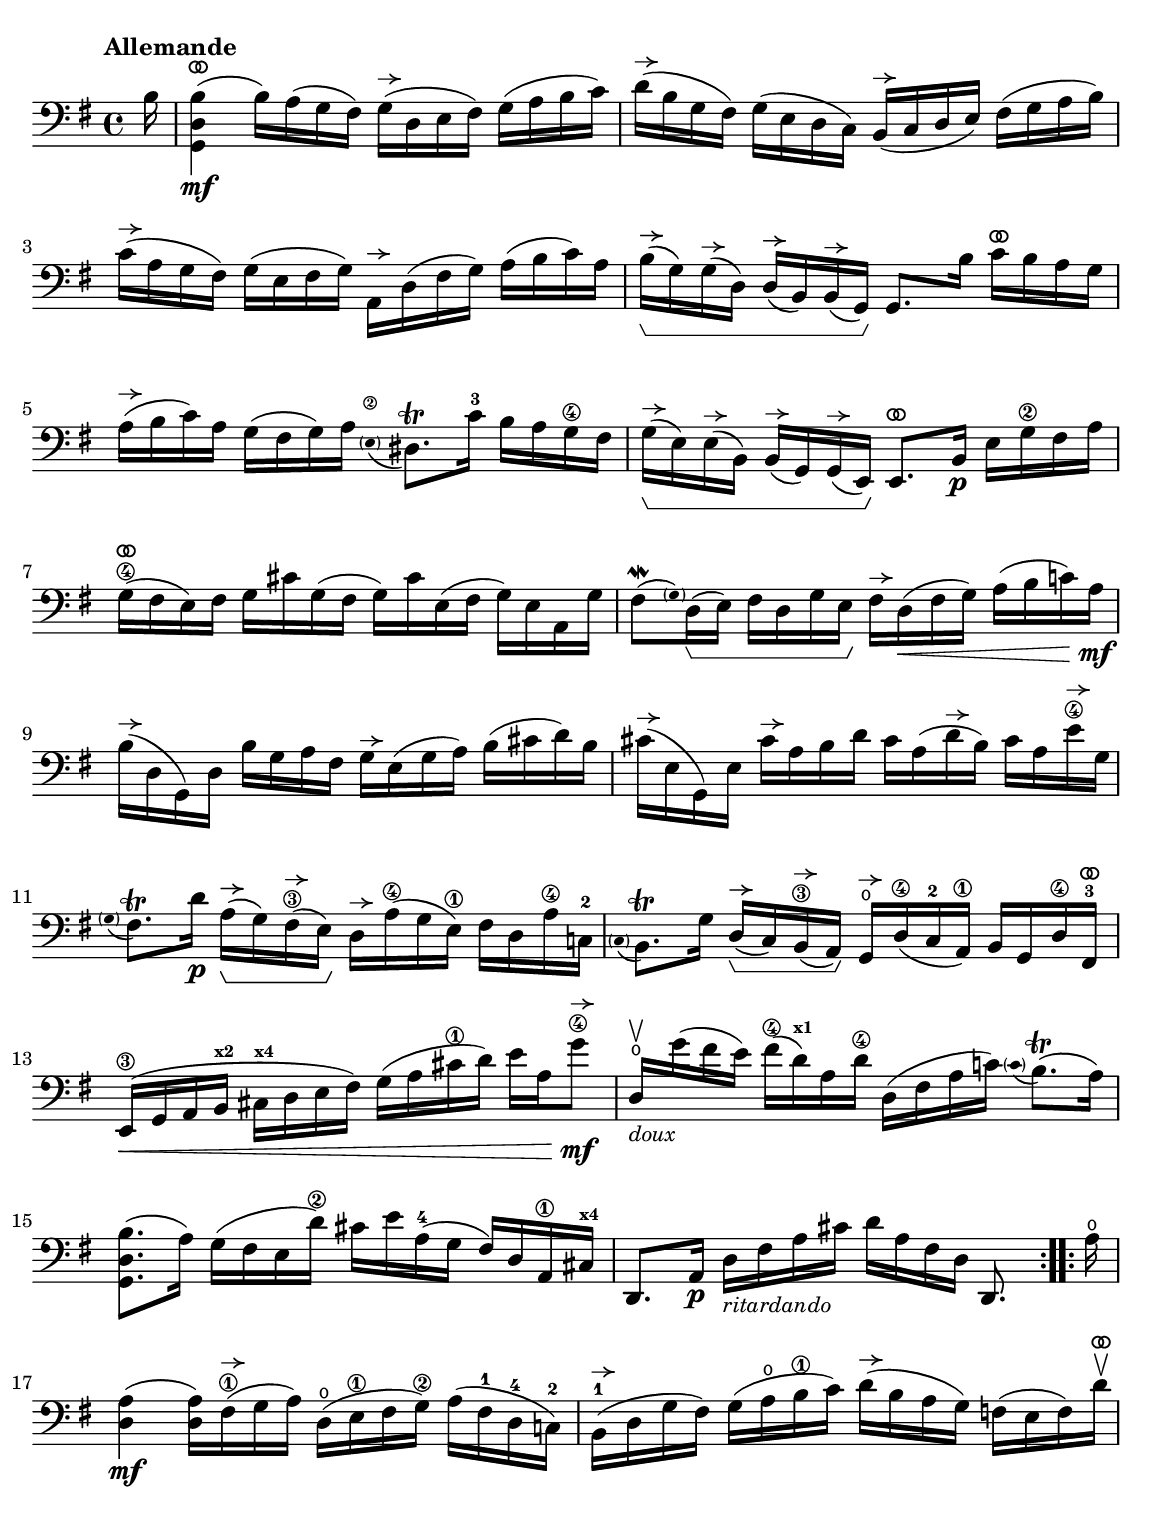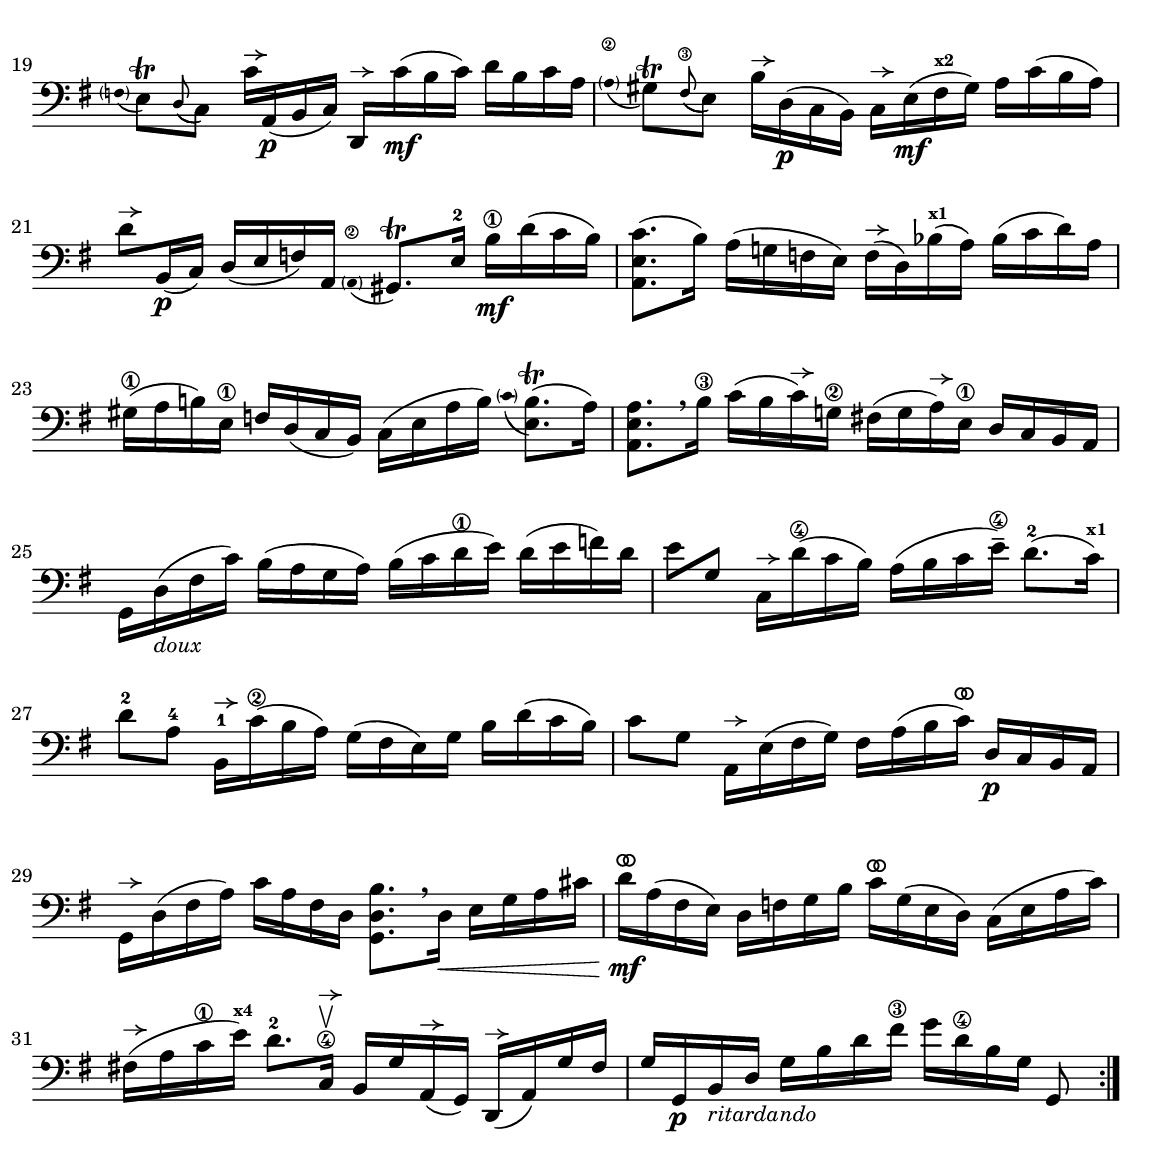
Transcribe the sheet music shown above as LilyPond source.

#(set-global-staff-size 21)

\version "2.18.2"

\header {
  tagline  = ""
}

\language "italiano"

% iPad Pro 12.9

\paper {
  paper-width  = 195\mm
  paper-height = 260\mm
  indent = #0
  page-count = #2
  line-width = #184
  print-page-number = ##f
  ragged-last-bottom = ##t
  ragged-bottom = ##f
%  ragged-last = ##t
}

% function parentheAll allows for accidental symbol to be included in parentheses
%
parentheAll = #(define-music-function (parser location note) (ly:music?)
#{
  \once \override ParenthesesItem.font-size = #-1
  \once \override ParenthesesItem.stencil = #(lambda (grob)
       (let* ((acc (ly:grob-object (ly:grob-parent grob Y) 'accidental-grob))
              (dot (ly:grob-object (ly:grob-parent grob Y) 'dot)))
         (if (not (null? acc)) (ly:pointer-group-interface::add-grob grob 'elements acc))
         (if (not (null? dot)) (ly:pointer-group-interface::add-grob grob 'elements dot))
         (parentheses-item::print grob)))
  \parenthesize $note
#})

% \phrasingSlurDashed
% \SlurDashed
% \slurSolid

allongerUne = \markup {
  \center-column {
    \combine
    \draw-line #'(-2 . 0)
    \arrow-head #X #RIGHT ##f
  }
}

ringsps = #"
  0.15 setlinewidth
  0.9 0.6 moveto
  0.4 0.6 0.5 0 361 arc
  stroke
  1.0 0.6 0.5 0 361 arc
  stroke
  "

vibrato = \markup {
  \with-dimensions #'(-0.2 . 1.6) #'(0 . 1.2)
  \postscript #ringsps
}

% Analysis brackets under the staff

\layout {
  \context {
    \Voice
    \consists "Horizontal_bracket_engraver"
  }
}

\score {
  \new Staff {
    \set fingeringOrientations = #'(left)
    \override Beam.auto-knee-gap = #1
    \override Hairpin.to-barline = ##f
    \override ParenthesesItem.padding = #0.1
    \override ParenthesesItem.font-size = #-1

    \tempo "Allemande"
    \time 4/4
    \key sol \major
    \clef "bass"

    \repeat volta 2 {
    | \partial 16
      si16
    | <<sol,4\mf re4 si4(^\vibrato>>
      si16) la16( sol16 fad16) sol16(^\allongerUne re16 mi16 fad16)
      sol16( la16 si16 do'16)
    | re'16(^\allongerUne si16 sol16 fad16) sol16( mi16 re16 do16)
      si,16(^\allongerUne do16 re16 mi16) fad16( sol16 la16 si16)
    | do'16(^\allongerUne la16 sol16 fad16) sol16( mi16 fad16 sol16)
      la,16^\allongerUne re16( fad16 sol16) la16( si16 do'16) la16
    | si16(^\allongerUne\startGroup sol16)
      sol16(^\allongerUne re16) re16(^\allongerUne si,16)
      si,16(^\allongerUne sol,16)\stopGroup
      sol,8. si16 do'16^\vibrato si16 la16 sol16
    | la16(^\allongerUne si16 do'16) la16 sol16( fad16 sol16) la16
      \appoggiatura {\hide Stem \parenthesize mi8\2 \undo \hide Stem} red8.\trill
      do'16-3 si16 la16 sol16\4 fad16
    | sol16(^\allongerUne\startGroup mi16) mi16(^\allongerUne si,16)
      si,16(^\allongerUne sol,16) sol,16(^\allongerUne mi,16)\stopGroup
      mi,8.^\vibrato si,16\p mi16 sol16\2 fad16 la16
    | sol16(\4^\vibrato fad16 mi16) fad16 sol16 dod'16 sol16( fad16
      sol16) dod'16 mi16( fad16 sol16) mi16 la,16 sol16
    | fad8\mordent( \grace {\hide Stem \parenthesize sol) \undo \hide Stem}
      re16(\startGroup mi16) fad16 re16 sol16 mi16\stopGroup
      fad16^\allongerUne re16(\< fad16 sol16) la16( si16 do'!16) la16\!\mf
    | si16(^\allongerUne re16 sol,16) re16 si16 sol16 la16 fad16
      sol16^\allongerUne mi16( sol16 la16) si16( dod'16 re'16) si16
    | dod'16(^\allongerUne mi16 sol,16) mi16
      dod'16^\allongerUne la16 si16 re'16
      dod'16 la16( re'16^\allongerUne si16) dod'16 la16 mi'16\4^\allongerUne sol16
    | \appoggiatura {\hide Stem \parenthesize sol8 \undo \hide Stem}
      fad8.\trill  %^\markup{\musicglyph #"scripts.trill" \tiny \finger 1-2}
      re'16\p la16(^\allongerUne\startGroup sol16) fad16(\3^\allongerUne
      mi16)\stopGroup
      re16^\allongerUne la16(\4 sol16 mi16)\1 fad16 re16 la16\4 do!16-2
    | \appoggiatura {\hide Stem \parenthesize do8 \undo \hide Stem} si,8.\trill
      sol16 re16(^\allongerUne\startGroup do16) si,16(\3^\allongerUne
      la,16)\stopGroup sol,16\open^\allongerUne
      re16(\4 do16-2 la,16)\1 si,16 sol,16 re16\4 fad,16-3^\vibrato
    | mi,16(\3\< sol,16 la,16 si,16^\markup{\bold\teeny x2}
      dod16^\markup{\bold\teeny x4} re16 mi16 fad16)
      sol16( la16 dod'16\1 re'16) mi'16 la16 sol'8\4\!^\allongerUne\mf
    | re16\upbow\open_\markup{\small\italic "doux"} sol'16( fad'16 mi'16) fad'16(\4
      re'16)^\markup{\bold\teeny x1} la16 re'16\4
      re16( fad16 la16 do'!16)
      \appoggiatura {\hide Stem \parenthesize do'8 \undo \hide Stem} si8.\trill(
      la16)
    | <<sol,8. re8. si8.(>> la16) sol16( fad16 mi16 re'16\2)
      dod'16 mi'16 la16(-4 sol16 fad16) re16 la,16\1
      dod16^\markup{\bold\teeny x4}
    | re,8. la,16\p re16_\markup{\small\italic "ritardando"} fad16 la16 dod'16
      re'16 la16 fad16 re16 re,8.
    }

    \repeat volta 2 {
    | \partial 16
      la16\open
    | \set Score.currentBarNumber = #17
      <<re4\mf la4(>> <<re16 la16)>> fad16(\1^\allongerUne sol16 la16)
      re16(\open mi16\1 fad16 sol16)\2 la16( fad16-1 re16-4 do!16)-2
    | si,16(-1^\allongerUne re16 sol16 fad16) sol16( la16\open si16\1 do'16)
      re'16(^\allongerUne si16 la16 sol16) fa!16( mi16 fa16) re'16\upbow^\vibrato
    | \appoggiatura {\hide Stem \parentheAll fa8 \undo \hide Stem}
      mi8[\trill \appoggiatura re8( do8)]
      do'16^\allongerUne la,16(\p si,16 do16) re,16^\allongerUne do'16(\mf si16 do'16)
      re'16 si16 do'16 la16
    | \appoggiatura {\hide Stem \parenthesize la8\2 \undo \hide Stem}
      sold8\trill \appoggiatura fad8(\3 mi8) si16^\allongerUne re16(\p do16 si,16)
      do16^\allongerUne mi16(\mf fad16^\markup{\bold\teeny x2} sold16) la16 do'16( si16 la16)
    | re'8^\allongerUne si,16(\p do16) re16( mi16 fa16) la,16
      \appoggiatura {\hide Stem \parenthesize la,8\2 \undo \hide Stem}
      sold,8.\trill mi16-2 si16\1\mf re'16( do'16 si16)
    | <<la,8. mi8. do'8.(>> si16) la16( sol!16 fa!16 mi16)
      fa16(^\allongerUne re16) sib16(^\markup{\bold\teeny x1} la16) sib16( do'16 re'16) la16
    | sold16(\1 la16 si!16) mi16\1 fa!16 re16( do16 si,16)
      do16( mi16 la16 si16)
      <<mi8.
        \appoggiatura {\hide Stem \parenthesize do'8 \undo \hide Stem}
        si8.\trill(>> la16)
    | <<la,8. mi8. la8.[>> \breathe si16]\3 do'16( si16 do'16)^\allongerUne sol!16\2
      fad!16( sol16 la16)^\allongerUne mi16\1 re16 do16 si,16 la,16
    | sol,16 re16(_\markup{\small\italic "doux"} fad16 do'16) si16( la16 sol16 la16)
      si16( do'16 re'16\1 mi'16) re'16( mi'16 fa'16) re'16
    | mi'8 sol8 do16^\allongerUne re'16(\4 do'16 si16)
      la16( si16 do'16 mi'16--)\4 re'8.(-2
      do'16)^\markup{\bold\teeny x1}
    | re'8-2 la8-4 si,16-1^\allongerUne do'16(\2 si16 la16)
      sol16( fad16 mi16) sol16 si16 re'16( do'16 si16)
    | do'8 sol8 la,16^\allongerUne mi16( fad16 sol16)
      fad16 la16( si16 do'16)^\vibrato re16\p do16 si,16 la,16
    | sol,16^\allongerUne re16( fad16 la16) do'16 la16 fad16 re16
      <<sol,8. re8. si8.[>> \breathe re16]\< mi16 sol16 la16 dod'16
    | re'16\!\mf^\vibrato la16( fad16 mi16) re16 fa!16 sol16 si16
      do'16^\vibrato sol16( mi16 re16) do16( mi16 la16 do'16)
    | fad!16(^\allongerUne la16 do'16\1 mi'16)^\markup{\bold\teeny x4} re'8.-2
      do16\4\upbow^\allongerUne
      si,16 sol16 la,16(^\allongerUne sol,16)
      re,16(^\allongerUne la,16) sol16 fad16
    | sol16 sol,16\p si,16_\markup{\small\italic "ritardando"}
      re16 sol16 si16 re'16 fad'16\3
      sol'16 re'16\4 si16 sol16 sol,8
    }
  }
}
